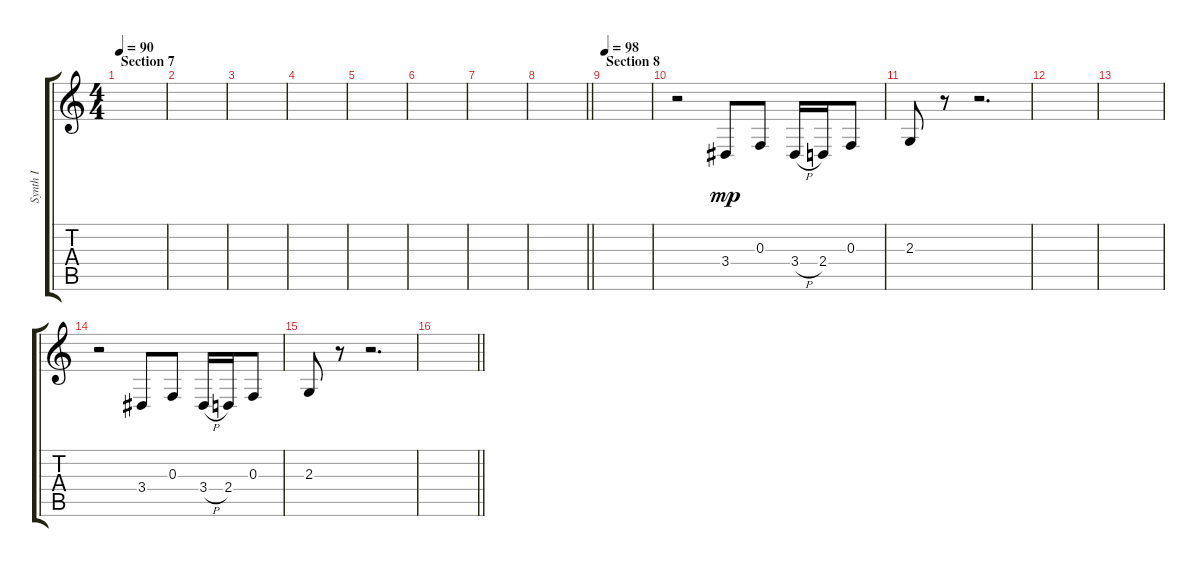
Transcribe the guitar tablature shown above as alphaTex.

\track ("Synth I" "Synth I") {instrument choiraahs}
\staff {score tabs}
\tuning (D4 A3 F3 C3 G2 D2) {hide}
\ts (4 4)
\section ("" "Section 7")
\tempo 90
\clef g2
\ks c
|
|
|
|
|
|
|
\barLineRight lightlight
|
\section ("" "Section 8")
\tempo 98
|
r.2{volume 13} 3.4.8{dy mp} 0.3.8 3.4{h}.16 2.4.16 0.3.8 |
2.3.8 r.8 r.2{d} |
|
|
r.2 3.4.8 0.3.8 3.4{h}.16 2.4.16 0.3.8 |
2.3.8 r.8 r.2{d} |
\barLineRight lightlight
